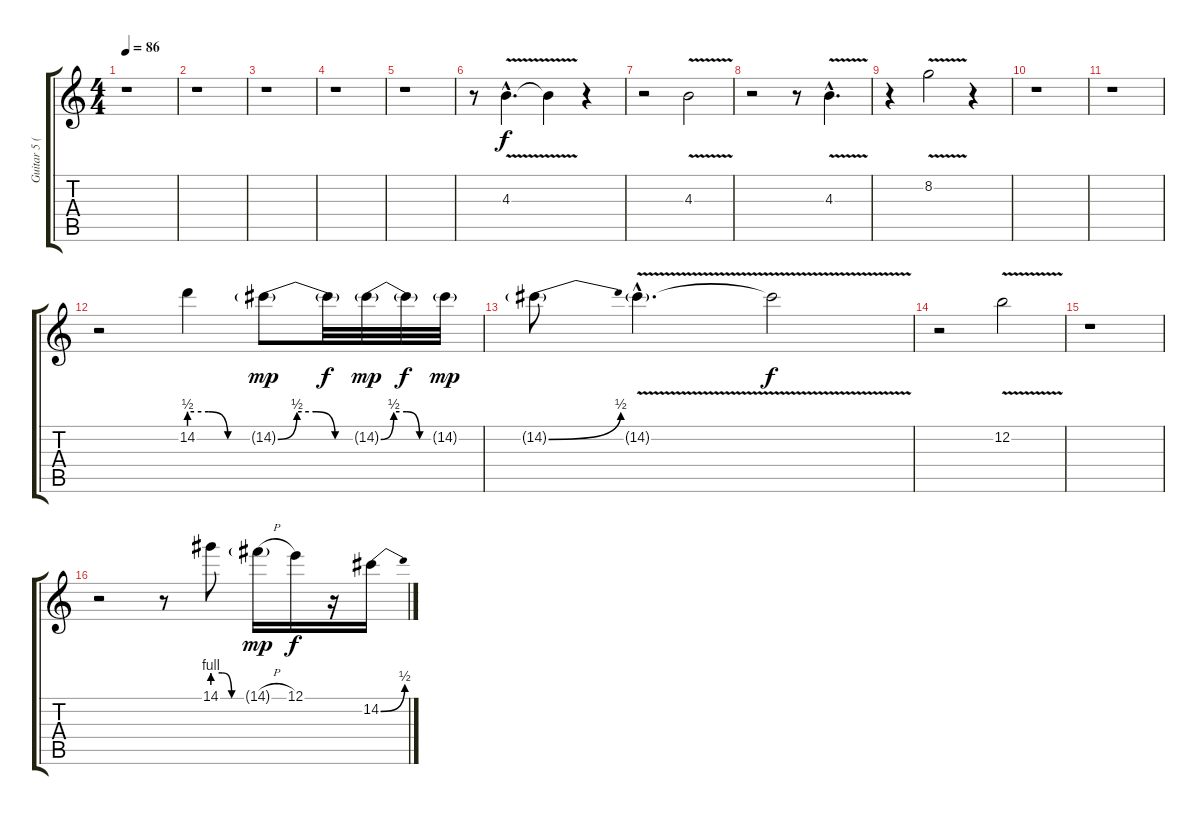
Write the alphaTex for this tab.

\track ("Guitar 5 (With Flanger & Echo)" "Guitar 5 (") {instrument electricguitarclean}
\staff {score tabs}
\tuning (E4 B3 G3 D3 A2 E2) {hide}
\ts (4 4)
\tempo 86
\clef g2
\ks c
r.1{dy f} |
r.1 |
r.1 |
r.1 |
r.1 |
r.8 4.3{v hac}.4{d} 4.3{t}.4 r.4 |
r.2 4.3{v}.2 |
r.2 r.8 4.3{v hac}.4{d} |
r.4 8.2{v}.2 r.4 |
r.1 |
r.1 |
r.2 14.2{be (custom 0 2 20 2 40 0 60 0)}.4 14.2{be (custom 0 0 15 2 30 2 45 0 60 0) g}.8{dy mp} 14.2{t}.32{dy f} 14.2{be (custom 0 0 15 2 30 2 45 0 60 0) g}.32{dy mp} 14.2{t}.32{dy f} 14.2{g}.32{dy mp} |
14.2{be (bend 0 0 60 2) g}.8 14.2{v g hac}.4{d} 14.2{t}.2{dy f} |
r.2 12.2{v}.2 |
r.1 |
r.2 r.8 14.1{be (custom 0 4 20 4 40 0 60 0)}.8 14.1{h g}.16{dy mp} 12.1.16{dy f} r.16 14.2{be (bend 0 0 60 2)}.16
